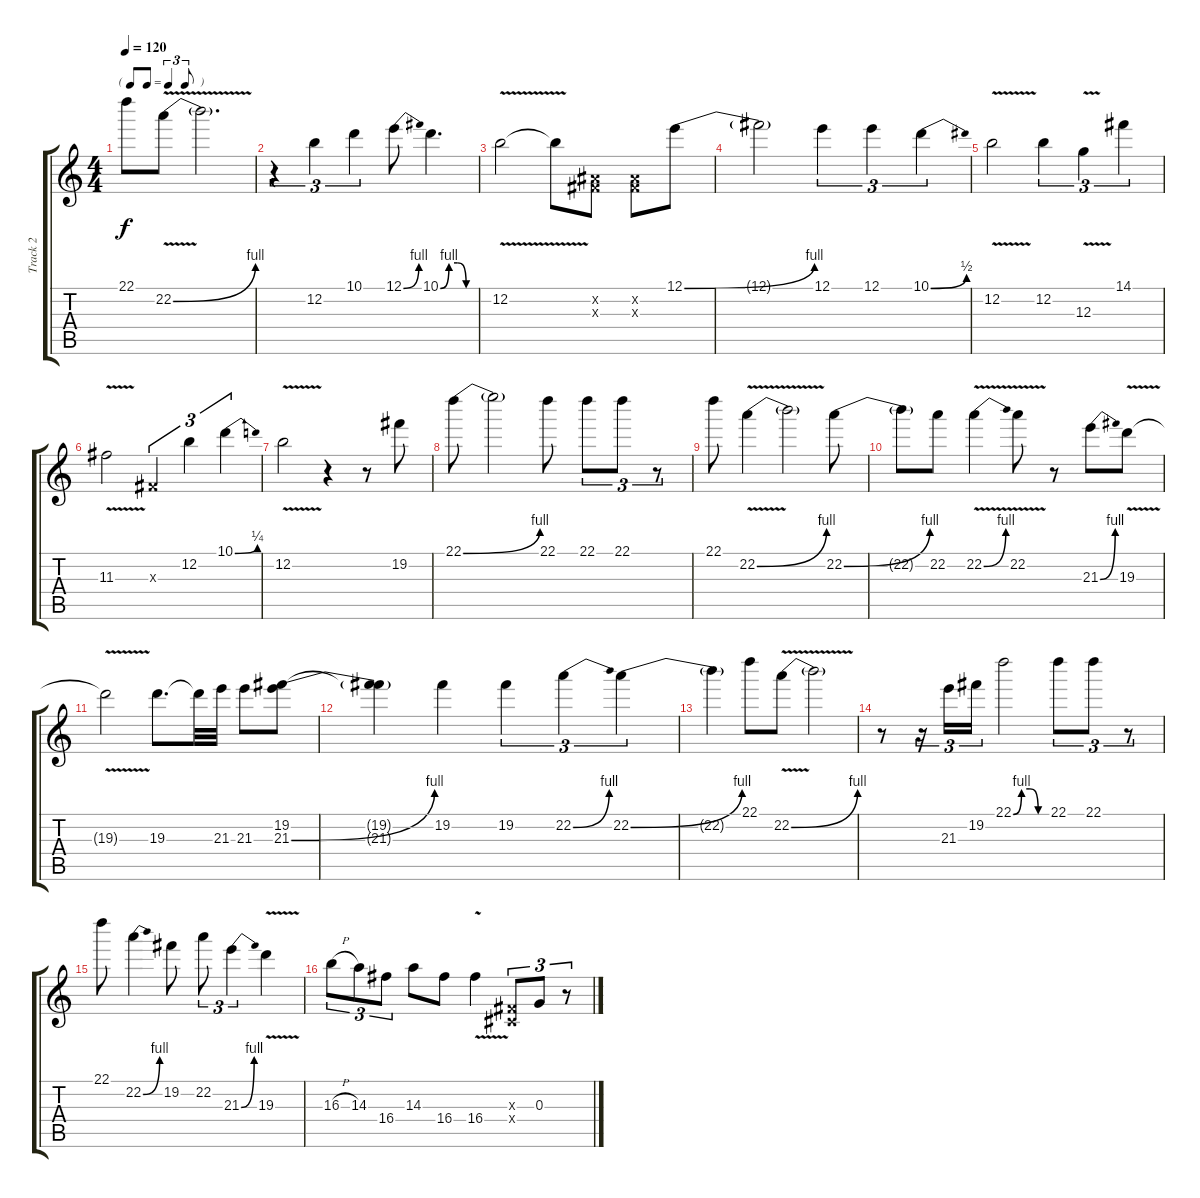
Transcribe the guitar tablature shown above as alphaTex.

\track ("Track 2" "Track 2") {instrument electricguitarjazz}
\staff {score tabs}
\tuning (E4 B3 G3 D3 A2 E2) {hide}
\ts (4 4)
\tf triplet8th
\tempo 120
\clef g2
\ks c
22.1.8{dy f} 22.2{be (bend 0 0 60 4) v}.8 22.2{t}.2{d} |
r.4{tu (3 2)} 12.2.4{tu (3 2)} 10.1.4{tu (3 2)} 12.1{be (bend 0 0 60 4)}.8 10.1{be (custom 0 0 15 4 30 4 45 0 60 0)}.4{d} |
12.2{v}.2 12.2{t}.8 (-1.2{x} -1.3{x}).8 (-1.2{x} -1.3{x}).8 12.1{be (bend 0 0 60 4)}.8 |
12.1{t}.2 12.1.4{tu (3 2)} 12.1.4{tu (3 2)} 10.1{be (bend 0 0 60 2)}.4{tu (3 2)} |
12.2{v}.2 12.2.4{tu (3 2)} 12.3{v}.4{tu (3 2)} 14.1.4{tu (3 2)} |
11.3{v}.2 -1.3{x}.4{tu (3 2)} 12.2.4{tu (3 2)} 10.1{be (bend 0 0 60 1)}.4{tu (3 2)} |
12.2{v}.2 r.4 r.8 19.2.8 |
22.1{be (bend 0 0 60 4)}.8 22.1{t}.2 22.1.8 22.1.8{tu (3 2)} 22.1.8{tu (3 2)} r.8{tu (3 2)} |
22.1.8 22.2{be (bend 0 0 60 4) v}.4 22.2{t}.2 22.2{be (bend 0 0 60 4)}.8 |
22.2{t}.8 22.2.8 22.2{be (bend 0 0 60 4) v}.4 22.2{v}.8 r.8 21.3{be (bend 0 0 60 4)}.8 19.3{v}.8 |
19.3{t}.2 19.3.8{d} 19.3{t}.32 21.3.32 21.3.8 (19.2 21.3{be (bend 0 0 60 4)}).8 |
(19.2{t} 21.3{t}).4 19.2.4 19.2.4{tu (3 2)} 22.2{be (bend 0 0 60 4)}.4{tu (3 2)} 22.2{be (bend 0 0 60 4)}.4{tu (3 2)} |
22.2{t}.4 22.1.8 22.2{be (bend 0 0 60 4) v}.8 22.2{t}.2 |
r.8 r.16{tu (3 2)} 21.3.16{tu (3 2)} 19.2.16{tu (3 2)} 22.1{be (custom 0 0 15 4 30 4 45 0 60 0)}.2 22.1.8{tu (3 2)} 22.1.8{tu (3 2)} r.8{tu (3 2)} |
22.1.8 22.2{be (bend 0 0 60 4)}.4 19.2.8 22.2.8{tu (3 2)} 21.3{be (bend 0 0 60 4)}.4{tu (3 2)} 19.3{v}.4 |
16.3{h}.8{tu (3 2)} 14.3.8{tu (3 2)} 16.4.8{tu (3 2)} 14.3.8 16.4.8 16.4{v}.4 (-1.3{x} -1.4{x}).8{tu (3 2)} 0.3.8{tu (3 2)} r.8{tu (3 2)}
